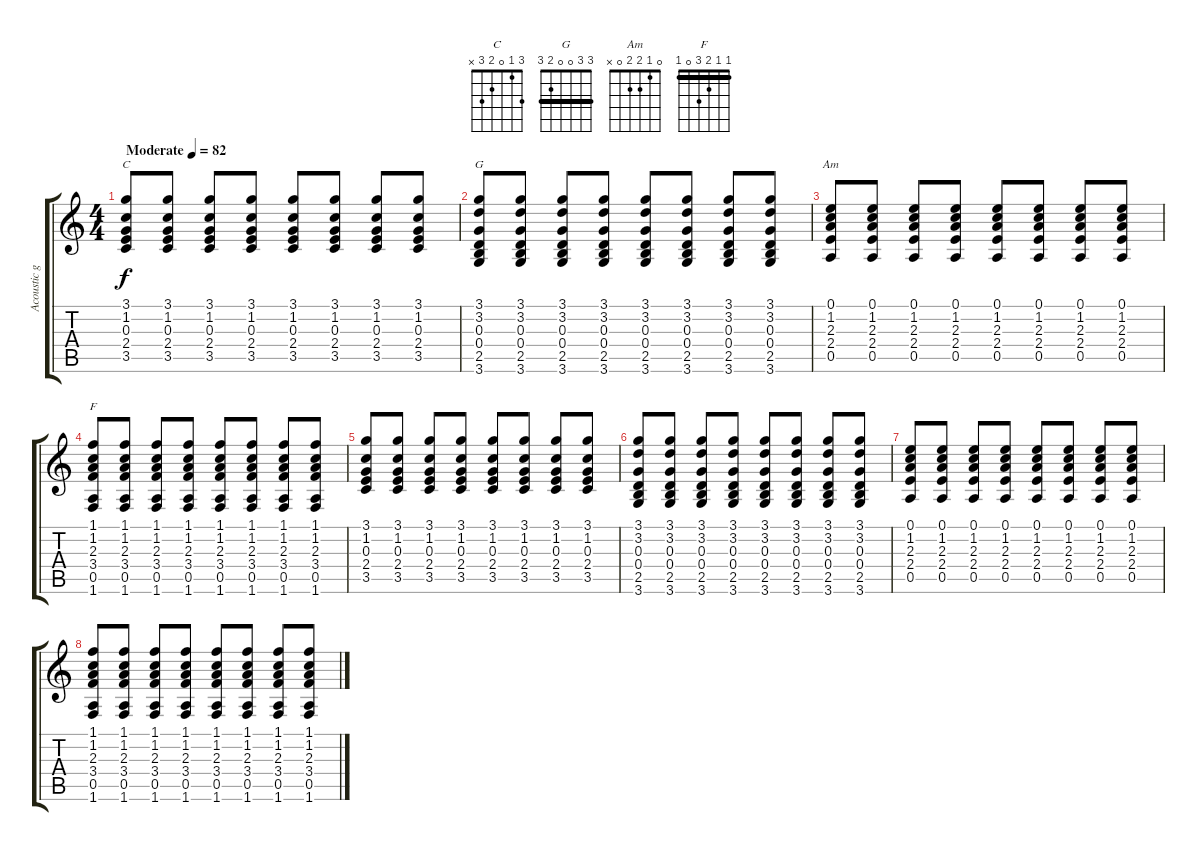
\track ("Acoustic guitar" "Acoustic g") {instrument acousticguitarsteel}
\staff {score tabs}
\tuning (E4 B3 G3 D3 A2 E2) {hide}
\chord ("C" 3 1 0 2 3 x)
\chord ("G" 3 3 0 0 2 3) {barre 3}
\chord ("Am" 0 1 2 2 0 x)
\chord ("F" 1 1 2 3 0 1) {barre 1}
\ts (4 4)
\tempo (82 "Moderate")
\clef g2
\ks c
(3.1 1.2 0.3 2.4 3.5).8{ch "C" dy f instrument acousticguitarsteel} (3.1 1.2 0.3 2.4 3.5).8 (3.1 1.2 0.3 2.4 3.5).8 (3.1 1.2 0.3 2.4 3.5).8 (3.1 1.2 0.3 2.4 3.5).8 (3.1 1.2 0.3 2.4 3.5).8 (3.1 1.2 0.3 2.4 3.5).8 (3.1 1.2 0.3 2.4 3.5).8 |
(3.1 3.2 0.3 0.4 2.5 3.6).8{ch "G"} (3.1 3.2 0.3 0.4 2.5 3.6).8 (3.1 3.2 0.3 0.4 2.5 3.6).8 (3.1 3.2 0.3 0.4 2.5 3.6).8 (3.1 3.2 0.3 0.4 2.5 3.6).8 (3.1 3.2 0.3 0.4 2.5 3.6).8 (3.1 3.2 0.3 0.4 2.5 3.6).8 (3.1 3.2 0.3 0.4 2.5 3.6).8 |
(0.1 1.2 2.3 2.4 0.5).8{ch "Am"} (0.1 1.2 2.3 2.4 0.5).8 (0.1 1.2 2.3 2.4 0.5).8 (0.1 1.2 2.3 2.4 0.5).8 (0.1 1.2 2.3 2.4 0.5).8 (0.1 1.2 2.3 2.4 0.5).8 (0.1 1.2 2.3 2.4 0.5).8 (0.1 1.2 2.3 2.4 0.5).8 |
(1.1 1.2 2.3 3.4 0.5 1.6).8{ch "F"} (1.1 1.2 2.3 3.4 0.5 1.6).8 (1.1 1.2 2.3 3.4 0.5 1.6).8 (1.1 1.2 2.3 3.4 0.5 1.6).8 (1.1 1.2 2.3 3.4 0.5 1.6).8 (1.1 1.2 2.3 3.4 0.5 1.6).8 (1.1 1.2 2.3 3.4 0.5 1.6).8 (1.1 1.2 2.3 3.4 0.5 1.6).8 |
(3.1 1.2 0.3 2.4 3.5).8 (3.1 1.2 0.3 2.4 3.5).8 (3.1 1.2 0.3 2.4 3.5).8 (3.1 1.2 0.3 2.4 3.5).8 (3.1 1.2 0.3 2.4 3.5).8 (3.1 1.2 0.3 2.4 3.5).8 (3.1 1.2 0.3 2.4 3.5).8 (3.1 1.2 0.3 2.4 3.5).8 |
(3.1 3.2 0.3 0.4 2.5 3.6).8 (3.1 3.2 0.3 0.4 2.5 3.6).8 (3.1 3.2 0.3 0.4 2.5 3.6).8 (3.1 3.2 0.3 0.4 2.5 3.6).8 (3.1 3.2 0.3 0.4 2.5 3.6).8 (3.1 3.2 0.3 0.4 2.5 3.6).8 (3.1 3.2 0.3 0.4 2.5 3.6).8 (3.1 3.2 0.3 0.4 2.5 3.6).8 |
(0.1 1.2 2.3 2.4 0.5).8 (0.1 1.2 2.3 2.4 0.5).8 (0.1 1.2 2.3 2.4 0.5).8 (0.1 1.2 2.3 2.4 0.5).8 (0.1 1.2 2.3 2.4 0.5).8 (0.1 1.2 2.3 2.4 0.5).8 (0.1 1.2 2.3 2.4 0.5).8 (0.1 1.2 2.3 2.4 0.5).8 |
(1.1 1.2 2.3 3.4 0.5 1.6).8 (1.1 1.2 2.3 3.4 0.5 1.6).8 (1.1 1.2 2.3 3.4 0.5 1.6).8 (1.1 1.2 2.3 3.4 0.5 1.6).8 (1.1 1.2 2.3 3.4 0.5 1.6).8 (1.1 1.2 2.3 3.4 0.5 1.6).8 (1.1 1.2 2.3 3.4 0.5 1.6).8 (1.1 1.2 2.3 3.4 0.5 1.6).8
